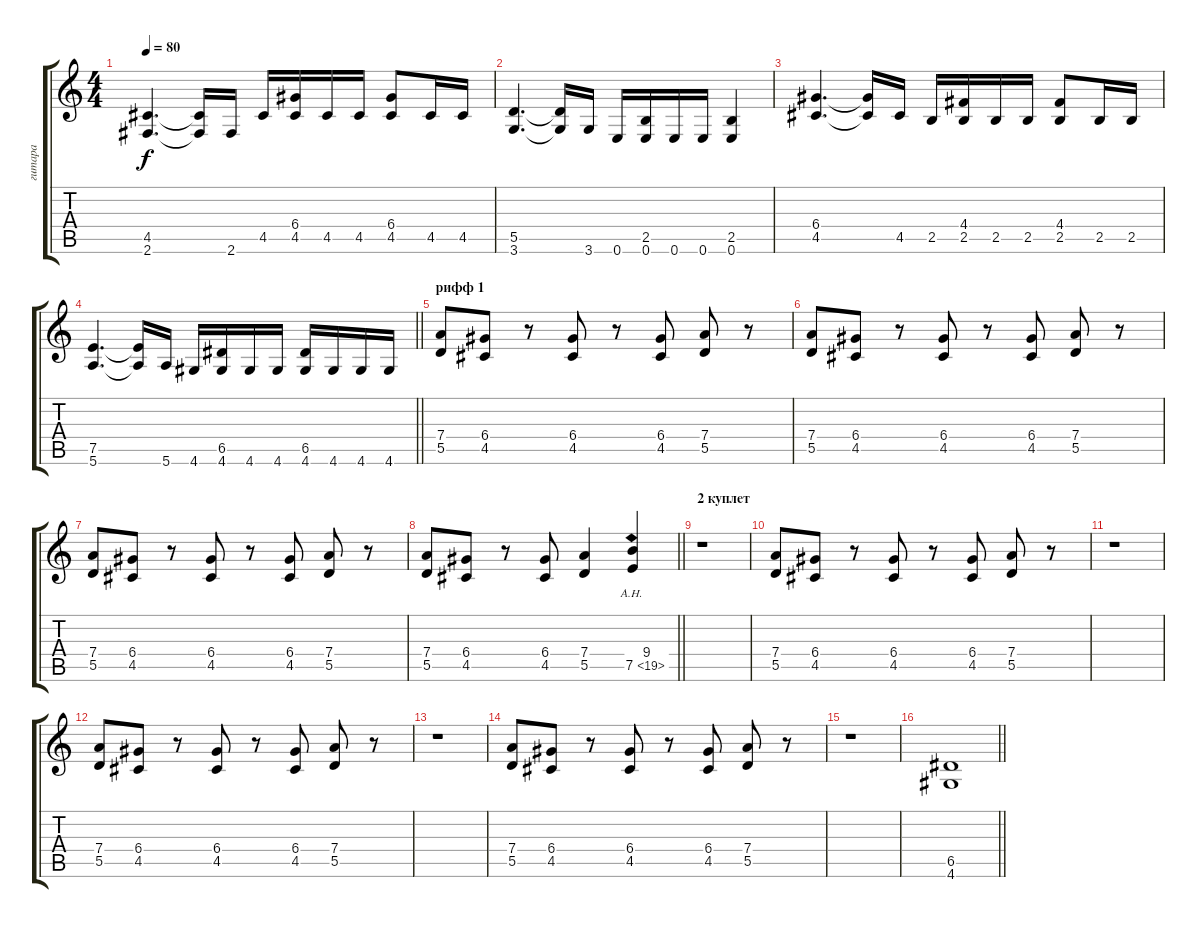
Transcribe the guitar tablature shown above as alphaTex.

\track ("гитара" "гитара") {instrument distortionguitar}
\staff {score tabs}
\tuning (E4 B3 G3 D3 A2 E2) {hide}
\ts (4 4)
\tempo 80
\clef g2
\ks c
(4.5 2.6).4{d dy f} (4.5{t} 2.6{t}).16 2.6.16 4.5.16 (6.4 4.5).16 4.5.16 4.5.16 (6.4 4.5).8 4.5.16 4.5.16 |
(5.5 3.6).4{d} (5.5{t} 3.6{t}).16 3.6.16 0.6.16 (2.5 0.6).16 0.6.16 0.6.16 (2.5 0.6).4 |
(6.4 4.5).4{d} (6.4{t} 4.5{t}).16 4.5.16 2.5.16 (4.4 2.5).16 2.5.16 2.5.16 (4.4 2.5).8 2.5.16 2.5.16 |
\barLineRight lightlight
(7.5 5.6).4{d} (7.5{t} 5.6{t}).16 5.6.16 4.6.16 (6.5 4.6).16 4.6.16 4.6.16 (6.5 4.6).16 4.6.16 4.6.16 4.6.16 |
\section ("" "рифф 1")
(7.4 5.5).8 (6.4 4.5).8 r.8 (6.4 4.5).8 r.8 (6.4 4.5).8 (7.4 5.5).8 r.8 |
(7.4 5.5).8 (6.4 4.5).8 r.8 (6.4 4.5).8 r.8 (6.4 4.5).8 (7.4 5.5).8 r.8 |
(7.4 5.5).8 (6.4 4.5).8 r.8 (6.4 4.5).8 r.8 (6.4 4.5).8 (7.4 5.5).8 r.8 |
\barLineRight lightlight
(7.4 5.5).8 (6.4 4.5).8 r.8 (6.4 4.5).8 (7.4 5.5).4 (9.4 7.5{ah 12}).4 |
\section ("" "2 куплет")
r.1 |
(7.4 5.5).8 (6.4 4.5).8 r.8 (6.4 4.5).8 r.8 (6.4 4.5).8 (7.4 5.5).8 r.8 |
r.1 |
(7.4 5.5).8 (6.4 4.5).8 r.8 (6.4 4.5).8 r.8 (6.4 4.5).8 (7.4 5.5).8 r.8 |
r.1 |
(7.4 5.5).8 (6.4 4.5).8 r.8 (6.4 4.5).8 r.8 (6.4 4.5).8 (7.4 5.5).8 r.8 |
r.1 |
\barLineRight lightlight
(6.5 4.6).1
